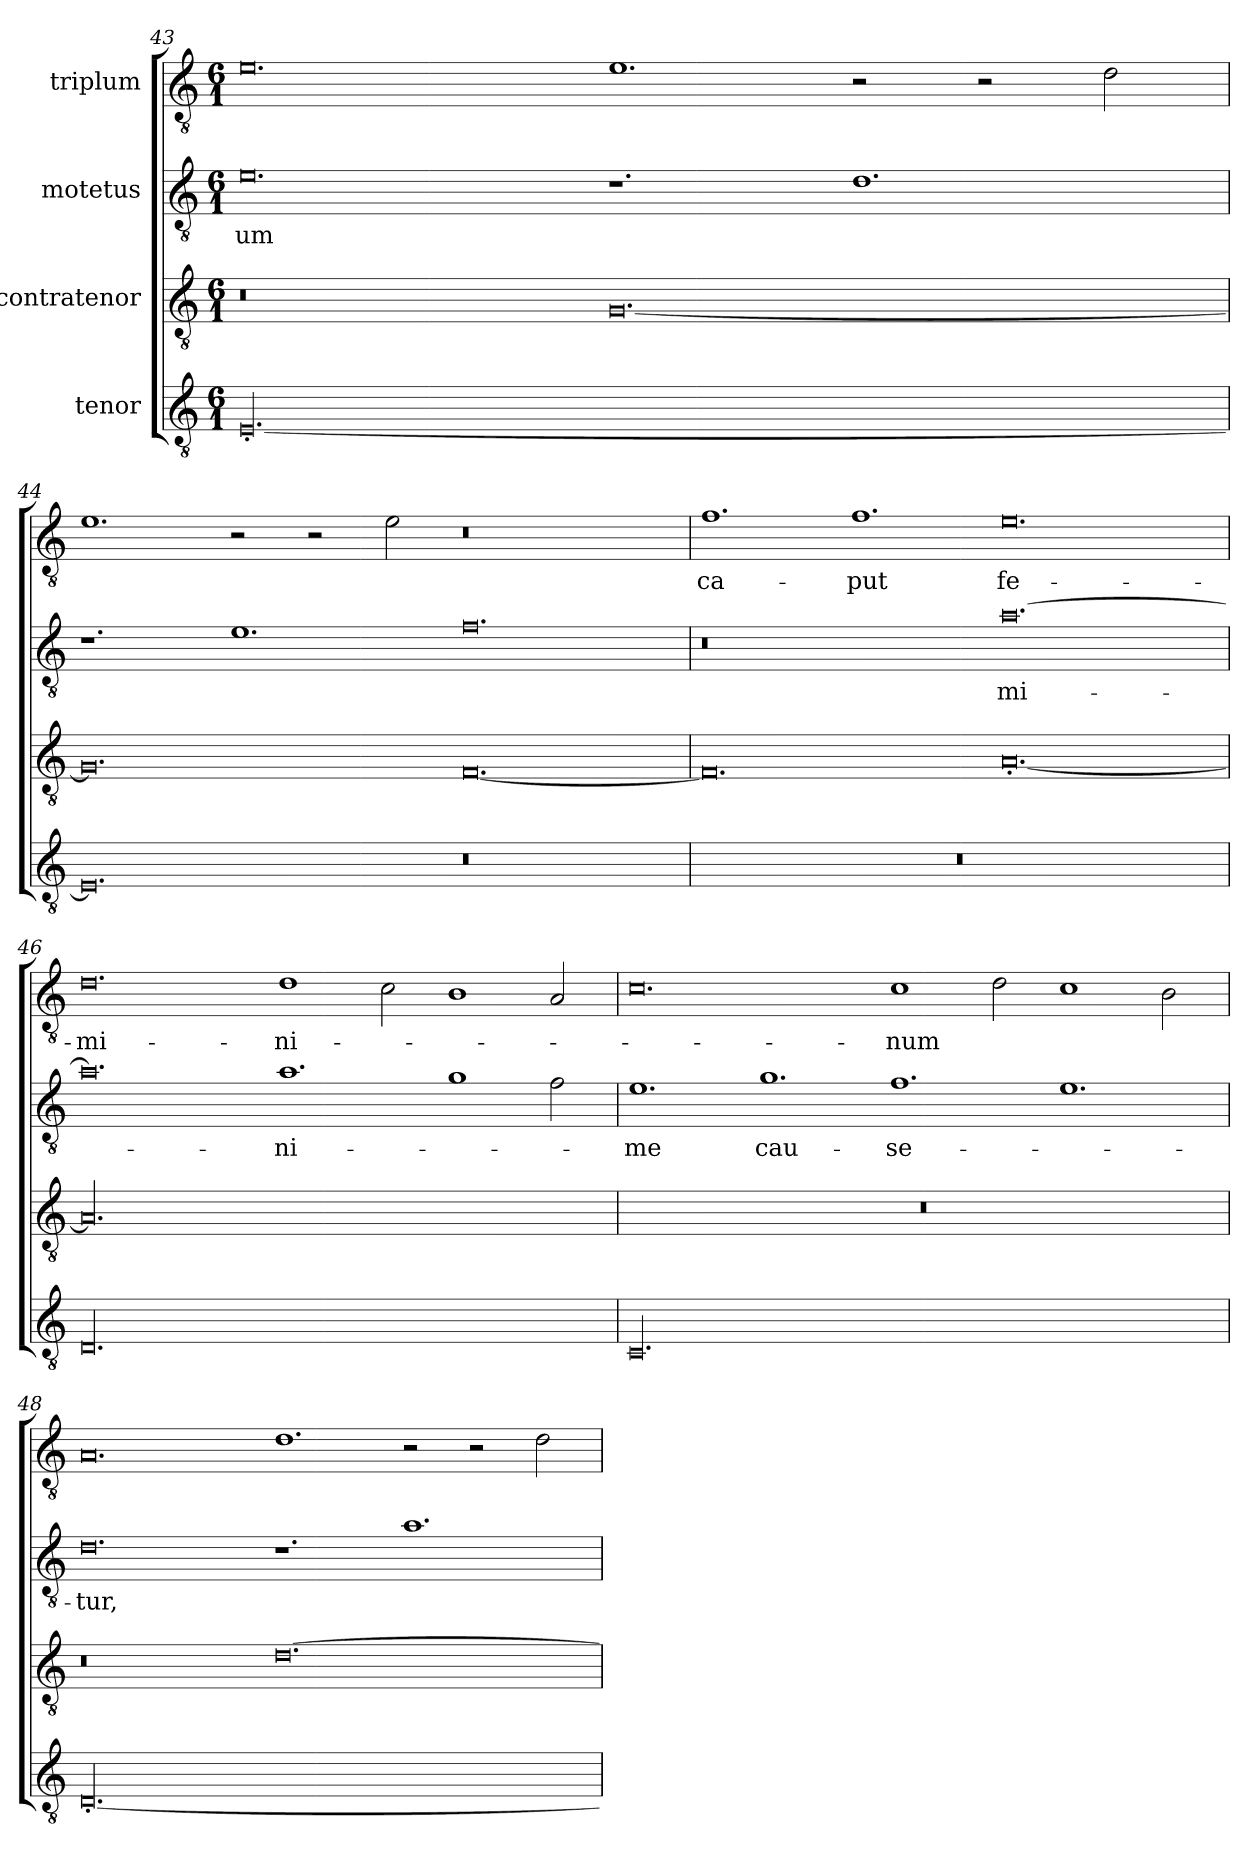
**kern	**kern	**kern	**text	**kern	**text
*part4	*part3	*part2	*part2	*part1	*part1
*staff4	*staff3	*staff2	*staff2	*staff1	*staff1
*I"tenor	*I"contratenor	*I"motetus	*	*I"triplum	*
*clefGv2	*clefGv2	*clefGv2	*	*clefGv2	*
*k[]	*k[]	*k[]	*	*k[]	*
*C:	*C:	*C:	*	*C:	*
*M6/1	*M6/1	*M6/1	*	*M6/1	*
=43	=43	=43	=43	=43	=43
[00.E'/	0.r	0.e\	-um	0.e\	.
.	[0.G/	1.r	.	1.e\	.
.	.	1.d\	.	2r	.
.	.	.	.	2r	.
.	.	.	.	2d\	.
=44	=44	=44	=44	=44	=44
0.E/]	0.G/]	1.r	.	1.e\	.
.	.	1.e\	.	2r	.
.	.	.	.	2r	.
.	.	.	.	2e\	.
0.r	[0.F/	0.f\	.	0.r	.
=45	=45	=45	=45	=45	=45
00.r	0.F/]	0.r	.	1.f\	ca-
.	.	.	.	1.f\	-put
.	[0.A'/	[0.a\	mi-	0.e\	fe-
=46	=46	=46	=46	=46	=46
00.D/	00.A/]	0.a\]	.	0.d\	-mi-
.	.	1.a\	-ni-	1d\	-ni-
.	.	.	.	2c\	.
.	.	1g\	.	1B\	.
.	.	2f\	.	2A/	.
=47	=47	=47	=47	=47	=47
00.C/	00.r	1.e\	-me	0.c\	.
.	.	1.g\	cau-	.	.
.	.	1.f\	-se-	1c\	-num
.	.	.	.	2d\	.
.	.	1.e\	.	1c\	.
.	.	.	.	2B\	.
=48	=48	=48	=48	=48	=48
[00.D'/	0.r	0.d\	-tur,	0.A/	.
.	[0.d\	1.r	.	1.d\	.
.	.	1.a\	.	2r	.
.	.	.	.	2r	.
.	.	.	.	2d\	.
=	=	=	=	=	=
*-	*-	*-	*-	*-	*-
